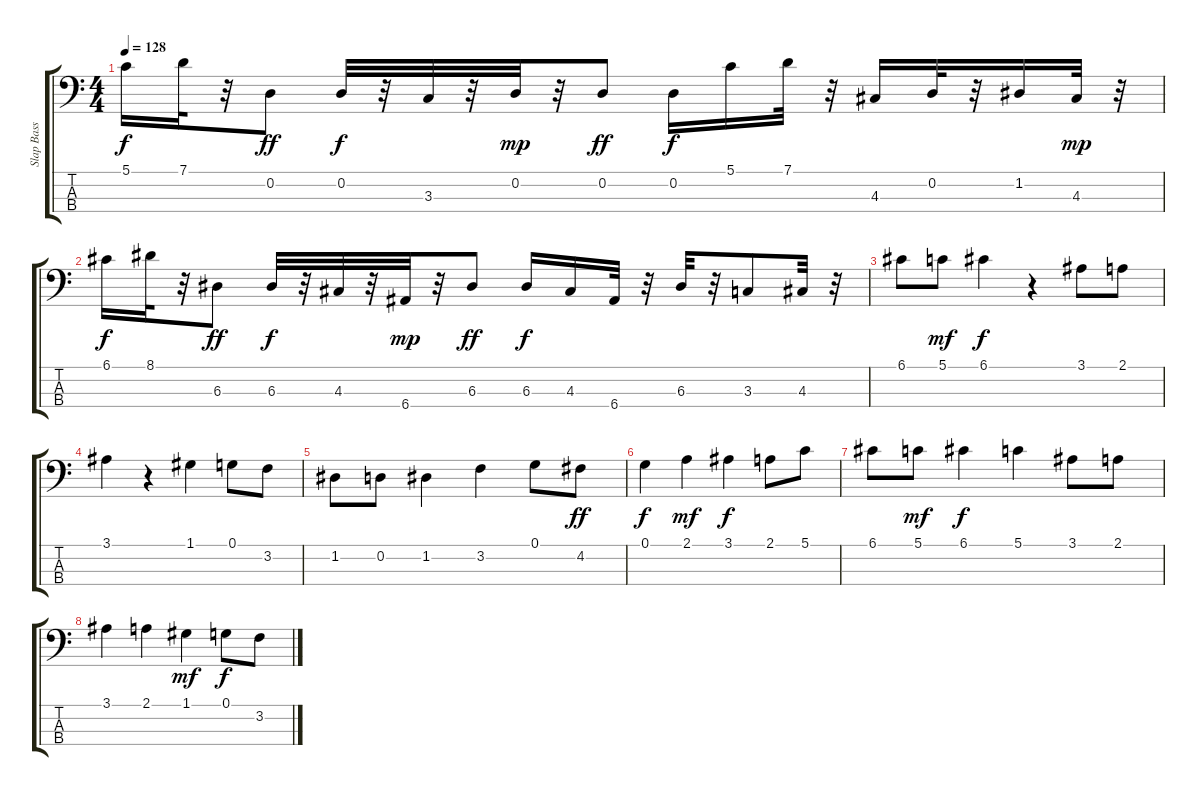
\track ("Slap Bass 1" "Slap Bass ") {instrument slapbass1}
\staff {score tabs}
\tuning (G2 D2 A1 E1) {hide}
\ts (4 4)
\tempo 128
\clef f4
\ks c
5.1.16{dy f} 7.1.32 r.32 0.2.8{dy ff} 0.2.32{dy f} r.32 3.3.32 r.32 0.2.32{dy mp} r.32 0.2.8{dy ff} 0.2.16{dy f} 5.1.16 7.1.32 r.32 4.3.16 0.2.32 r.32 1.2.16 4.3.32{dy mp} r.32 |
6.1.16{dy f} 8.1.32 r.32 6.3.8{dy ff} 6.3.32{dy f} r.32 4.3.32 r.32 6.4.32{dy mp} r.32 6.3.8{dy ff} 6.3.16{dy f} 4.3.16 6.4.32 r.32 6.3.32 r.32 3.3.8 4.3.32 r.32 |
6.1.8 5.1.8{dy mf} 6.1.4{dy f} r.4 3.1.8 2.1.8 |
3.1.4 r.4 1.1.4 0.1.8 3.2.8 |
1.2.8 0.2.8 1.2.4 3.2.4 0.1.8 4.2.8{dy ff} |
0.1.4{dy f} 2.1.4{dy mf} 3.1.4{dy f} 2.1.8 5.1.8 |
6.1.8 5.1.8{dy mf} 6.1.4{dy f} 5.1.4 3.1.8 2.1.8 |
3.1.4 2.1.4 1.1.4{dy mf} 0.1.8{dy f} 3.2.8
